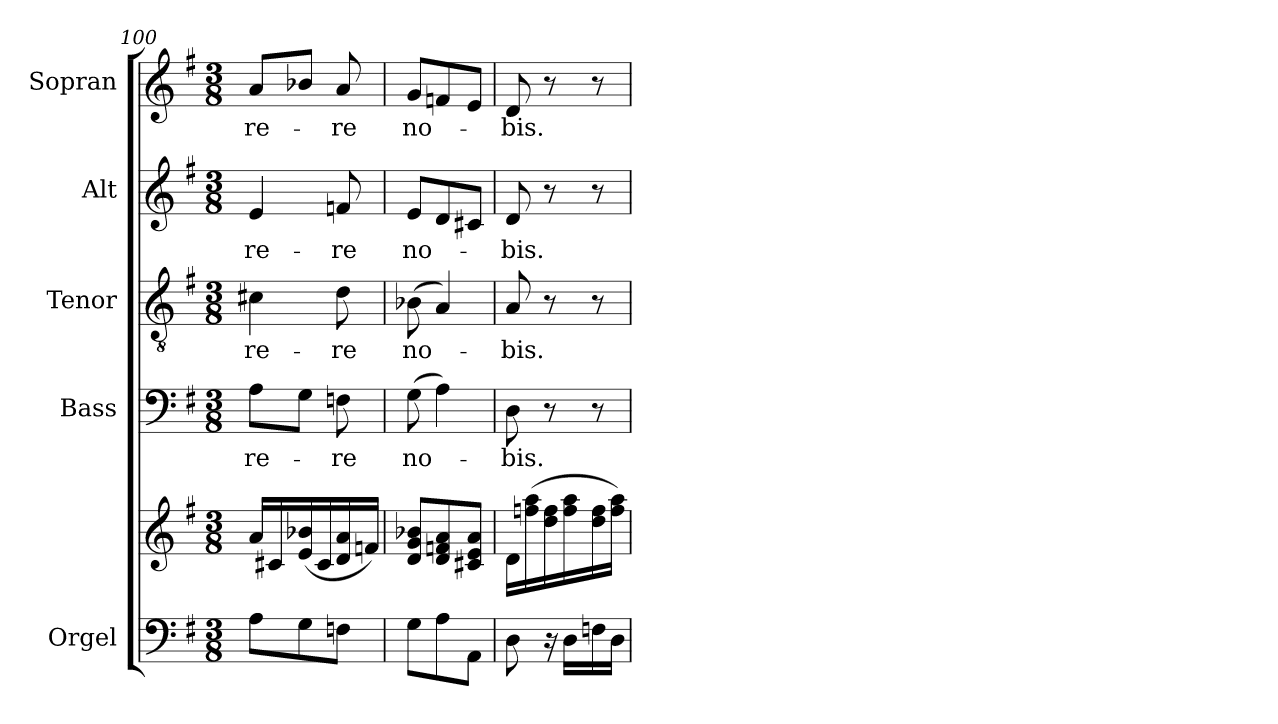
**kern	**kern	**kern	**text	**kern	**text	**kern	**text	**kern	**text
*part5	*part5	*part4	*part4	*part3	*part3	*part2	*part2	*part1	*part1
*staff6	*staff5	*staff4	*staff4	*staff3	*staff3	*staff2	*staff2	*staff1	*staff1
*I"Orgel	*	*I"Bass	*	*I"Tenor	*	*I"Alt	*	*I"Sopran	*
*I'Org.	*	*I'B.	*	*I'T.	*	*I'A.	*	*I'S.	*
!!LO:PB:g=z
*clefF4	*clefG2	*clefF4	*	*clefGv2	*	*clefG2	*	*clefG2	*
*k[f#]	*k[f#]	*k[f#]	*	*k[f#]	*	*k[f#]	*	*k[f#]	*
*G:	*G:	*G:	*	*G:	*	*G:	*	*G:	*
*M3/8	*M3/8	*M3/8	*	*M3/8	*	*M3/8	*	*M3/8	*
=100	=100	=100	=100	=100	=100	=100	=100	=100	=100
!	!	!	!LO:LY:b	!	!LO:LY:b	!	!LO:LY:b	!	!LO:LY:b
8A\L	16a/LL	8A\L	-re-	4c#X\	-re-	4e/	-re-	8a/L	-re-
.	16c#X/	.	.	.	.	.	.	.	.
8G\	(<16e/ 16b-X/	8G\J	.	.	.	.	.	8b-X/J	.
.	16c#/	.	.	.	.	.	.	.	.
!	!	!	!LO:LY:b	!	!LO:LY:b	!	!LO:LY:b	!	!LO:LY:b
8Fn\J	16d/ 16a/	8Fn\	-re	8d\	-re	8fn/	-re	8a/	-re
.	16fn/JJ)	.	.	.	.	.	.	.	.
=101	=101	=101	=101	=101	=101	=101	=101	=101	=101
!	!	!	!LO:LY:b	!	!LO:LY:b	!	!LO:LY:b	!	!LO:LY:b
8G\L	8d/ 8g/ 8b-X/L	(>8G\	no-	(>8B-X\	no-	8e/L	no-	8g/L	no-
8A\	8d/ 8fn/ 8a/	4A\)	.	4A/)	.	8d/	.	8fn/	.
8AA\J	8c#X/ 8e/ 8a/J	.	.	.	.	8c#X/J	.	8e/J	.
=102	=102	=102	=102	=102	=102	=102	=102	=102	=102
!	!	!	!LO:LY:b	!	!LO:LY:b	!	!LO:LY:b	!	!LO:LY:b
8D\	16d\LL	8D\	-bis.	8A/	-bis.	8d/	-bis.	8d/	-bis.
.	(>16ffn\ 16aa\	.	.	.	.	.	.	.	.
16r	16dd\ 16ff\	8r	.	8r	.	8r	.	8r	.
16D\LL	16ff\ 16aa\	.	.	.	.	.	.	.	.
16Fn\	16dd\ 16ff\	8r	.	8r	.	8r	.	8r	.
16D\JJ	16ff\ 16aa\JJ)	.	.	.	.	.	.	.	.
=	=	=	=	=	=	=	=	=	=
*-	*-	*-	*-	*-	*-	*-	*-	*-	*-
